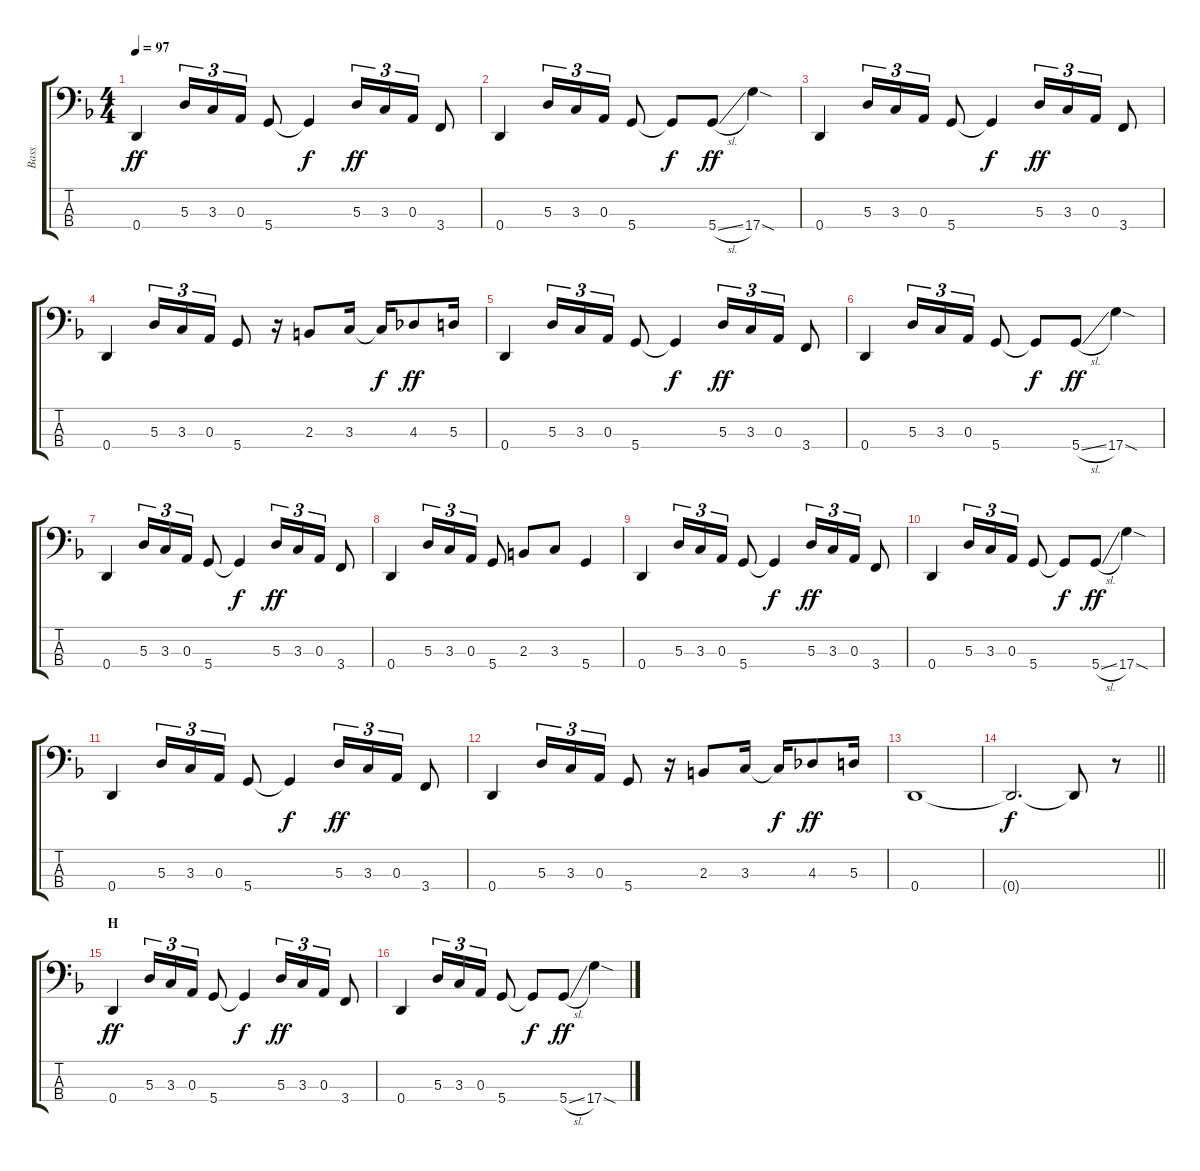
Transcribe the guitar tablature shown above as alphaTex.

\track ("Bass" "Bass") {instrument electricbassfinger}
\staff {score tabs}
\tuning (G2 D2 A1 D1) {hide}
\ts (4 4)
\tempo 97
\clef f4
\ks f
0.4.4{dy ff} 5.3.16{tu (3 2)} 3.3.16{tu (3 2)} 0.3.16{tu (3 2)} 5.4.8 5.4{t}.4{dy f} 5.3.16{tu (3 2) dy ff} 3.3.16{tu (3 2)} 0.3.16{tu (3 2)} 3.4.8 |
0.4.4 5.3.16{tu (3 2)} 3.3.16{tu (3 2)} 0.3.16{tu (3 2)} 5.4.8 5.4{t}.8{dy f} 5.4{sl}.8{dy ff} 17.4{sod}.4 |
0.4.4 5.3.16{tu (3 2)} 3.3.16{tu (3 2)} 0.3.16{tu (3 2)} 5.4.8 5.4{t}.4{dy f} 5.3.16{tu (3 2) dy ff} 3.3.16{tu (3 2)} 0.3.16{tu (3 2)} 3.4.8 |
0.4.4 5.3.16{tu (3 2)} 3.3.16{tu (3 2)} 0.3.16{tu (3 2)} 5.4.8 r.16 2.3.8 3.3.16 3.3{t}.16{dy f} 4.3.8{dy ff} 5.3.16 |
0.4.4 5.3.16{tu (3 2)} 3.3.16{tu (3 2)} 0.3.16{tu (3 2)} 5.4.8 5.4{t}.4{dy f} 5.3.16{tu (3 2) dy ff} 3.3.16{tu (3 2)} 0.3.16{tu (3 2)} 3.4.8 |
0.4.4 5.3.16{tu (3 2)} 3.3.16{tu (3 2)} 0.3.16{tu (3 2)} 5.4.8 5.4{t}.8{dy f} 5.4{sl}.8{dy ff} 17.4{sod}.4 |
0.4.4 5.3.16{tu (3 2)} 3.3.16{tu (3 2)} 0.3.16{tu (3 2)} 5.4.8 5.4{t}.4{dy f} 5.3.16{tu (3 2) dy ff} 3.3.16{tu (3 2)} 0.3.16{tu (3 2)} 3.4.8 |
0.4.4 5.3.16{tu (3 2)} 3.3.16{tu (3 2)} 0.3.16{tu (3 2)} 5.4.8 2.3.8 3.3.8 5.4.4 |
0.4.4 5.3.16{tu (3 2)} 3.3.16{tu (3 2)} 0.3.16{tu (3 2)} 5.4.8 5.4{t}.4{dy f} 5.3.16{tu (3 2) dy ff} 3.3.16{tu (3 2)} 0.3.16{tu (3 2)} 3.4.8 |
0.4.4 5.3.16{tu (3 2)} 3.3.16{tu (3 2)} 0.3.16{tu (3 2)} 5.4.8 5.4{t}.8{dy f} 5.4{sl}.8{dy ff} 17.4{sod}.4 |
0.4.4 5.3.16{tu (3 2)} 3.3.16{tu (3 2)} 0.3.16{tu (3 2)} 5.4.8 5.4{t}.4{dy f} 5.3.16{tu (3 2) dy ff} 3.3.16{tu (3 2)} 0.3.16{tu (3 2)} 3.4.8 |
0.4.4 5.3.16{tu (3 2)} 3.3.16{tu (3 2)} 0.3.16{tu (3 2)} 5.4.8 r.16 2.3.8 3.3.16 3.3{t}.16{dy f} 4.3.8{dy ff} 5.3.16 |
0.4.1 |
\barLineRight lightlight
0.4{t}.2{d dy f} 0.4{t}.8 r.8 |
\section ("" "H")
0.4.4{dy ff} 5.3.16{tu (3 2)} 3.3.16{tu (3 2)} 0.3.16{tu (3 2)} 5.4.8 5.4{t}.4{dy f} 5.3.16{tu (3 2) dy ff} 3.3.16{tu (3 2)} 0.3.16{tu (3 2)} 3.4.8 |
0.4.4 5.3.16{tu (3 2)} 3.3.16{tu (3 2)} 0.3.16{tu (3 2)} 5.4.8 5.4{t}.8{dy f} 5.4{sl}.8{dy ff} 17.4{sod}.4
